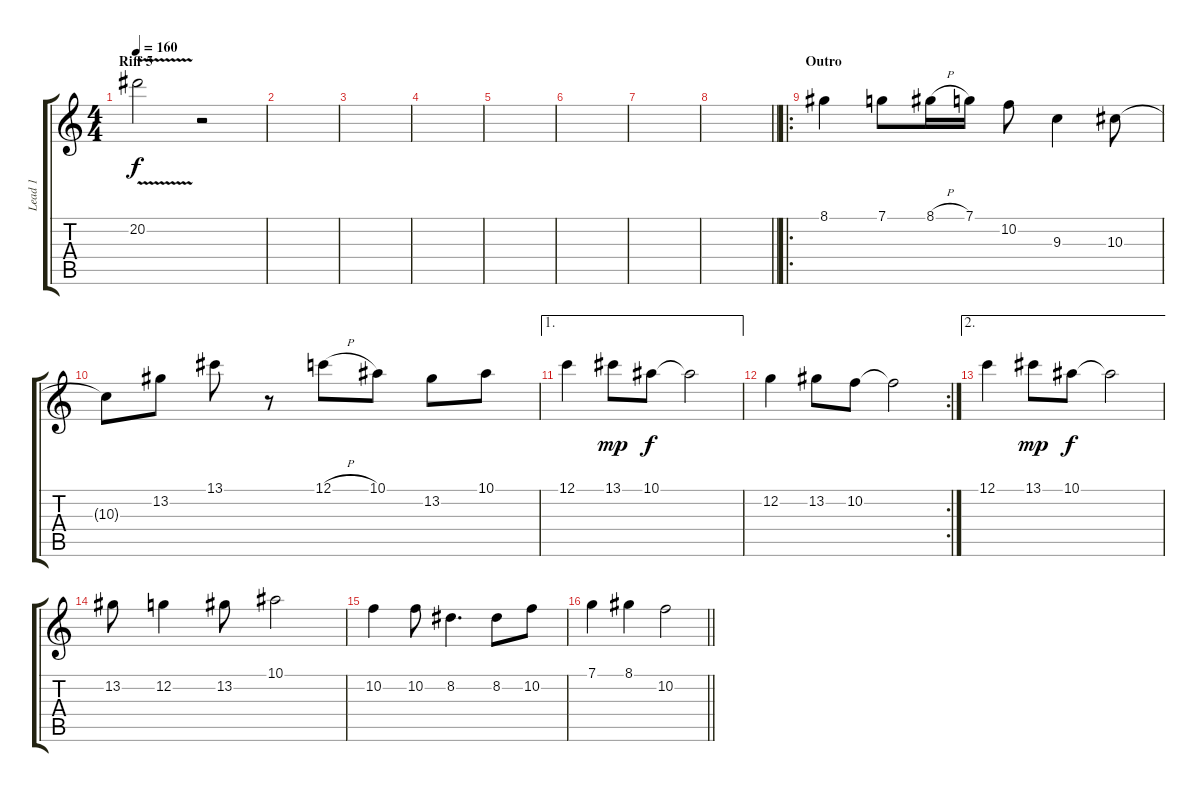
\track ("Lead 1" "Lead 1") {instrument distortionguitar}
\staff {score tabs}
\tuning (C4 G3 Eb3 Bb2 F2 C2) {hide}
\ts (4 4)
\section ("" "Riff 5")
\tempo 160
\clef g2
\ks c
20.2{v}.2{dy f} r.2 |
|
|
|
|
|
|
\barLineRight lightlight
|
\ro
\section ("" "Outro")
8.1.4{instrument overdrivenguitar} 7.1.8 8.1{h}.16 7.1.16 10.2.8 9.3.4 10.3.8 |
10.3{t}.8 13.2.8 13.1.8 r.8 12.1{h}.8 10.1.8 13.2.8 10.1.8 |
\ae 1
12.1.4 13.1.8{dy mp} 10.1.8{dy f} 10.1{t}.2 |
\rc 2
12.2.4 13.2.8 10.2.8 10.2{t}.2 |
\ae 2
12.1.4 13.1.8{dy mp} 10.1.8{dy f} 10.1{t}.2 |
13.2.8 12.2.4 13.2.8 10.1.2 |
10.2.4 10.2.8 8.2.4{d} 8.2.8 10.2.8 |
\barLineRight lightlight
7.1.4 8.1.4 10.2.2
